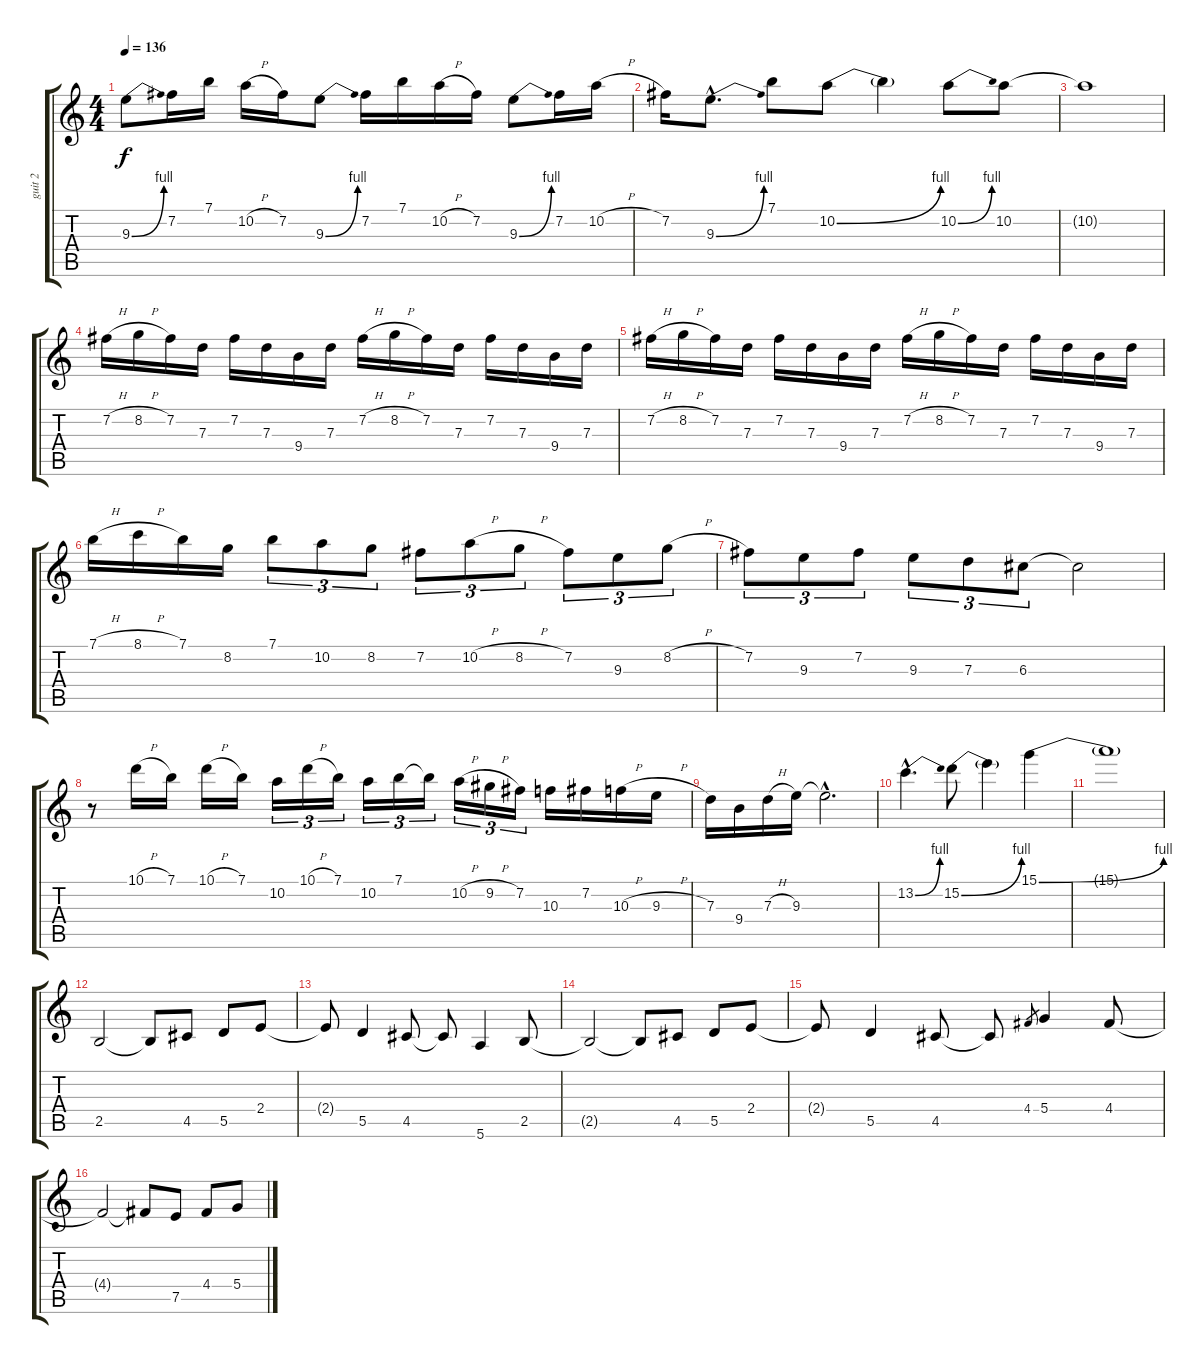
\track ("guit 2" "guit 2") {instrument distortionguitar}
\staff {score tabs}
\tuning (E4 B3 G3 D3 A2 E2) {hide}
\ts (4 4)
\tempo 136
\clef g2
\ks c
9.3{be (bend 0 0 60 4)}.8{dy f} 7.2.16 7.1.16 10.2{h}.16 7.2.16 9.3{be (bend 0 0 60 4)}.8 7.2.16 7.1.16 10.2{h}.16 7.2.16 9.3{be (bend 0 0 60 4)}.8 7.2.16 10.2{h}.16 |
7.2.16 9.3{be (bend 0 0 60 4) hac}.8{d} 7.1.8 10.2{be (bend 0 0 60 4)}.8 10.2{t}.4 10.2{be (bend 0 0 60 4)}.8 10.2.8 |
10.2{t}.1 |
7.2{h}.16 8.2{h}.16 7.2.16 7.3.16 7.2.16 7.3.16 9.4.16 7.3.16 7.2{h}.16 8.2{h}.16 7.2.16 7.3.16 7.2.16 7.3.16 9.4.16 7.3.16 |
7.2{h}.16 8.2{h}.16 7.2.16 7.3.16 7.2.16 7.3.16 9.4.16 7.3.16 7.2{h}.16 8.2{h}.16 7.2.16 7.3.16 7.2.16 7.3.16 9.4.16 7.3.16 |
7.1{h}.16 8.1{h}.16 7.1.16 8.2.16 7.1.8{tu (3 2)} 10.2.8{tu (3 2)} 8.2.8{tu (3 2)} 7.2.8{tu (3 2)} 10.2{h}.8{tu (3 2)} 8.2{h}.8{tu (3 2)} 7.2.8{tu (3 2)} 9.3.8{tu (3 2)} 8.2{h}.8{tu (3 2)} |
7.2.8{tu (3 2)} 9.3.8{tu (3 2)} 7.2.8{tu (3 2)} 9.3.8{tu (3 2)} 7.3.8{tu (3 2)} 6.3.8{tu (3 2)} 6.3{t}.2 |
r.8 10.1{h}.16 7.1.16 10.1{h}.16 7.1.16 10.2.16{tu (3 2)} 10.1{h}.16{tu (3 2)} 7.1.16{tu (3 2)} 10.2.16{tu (3 2)} 7.1.16{tu (3 2)} 7.1{t}.16{tu (3 2)} 10.2{h}.16{tu (3 2)} 9.2{h}.16{tu (3 2)} 7.2.16{tu (3 2)} 10.3.16 7.2.16 10.3{h}.16 9.3{h}.16 |
7.3.16 9.4.16 7.3{h}.16 9.3.16 9.3{hac t}.2{d} |
13.2{be (bend 0 0 60 4) hac}.4{d} 15.2{be (bend 0 0 60 4)}.8 15.2{t}.4 15.1{be (bend 0 0 60 4)}.4 |
15.1{t}.1 |
2.5.2 2.5{t}.8 4.5.8 5.5.8 2.4.8 |
2.4{t}.8 5.5.4 4.5.8 4.5{t}.8 5.6.4 2.5.8 |
2.5{t}.2 2.5{t}.8 4.5.8 5.5.8 2.4.8 |
2.4{t}.8 5.5.4 4.5.8 4.5{t}.8 4.4.8{gr} 5.4.4 4.4.8 |
4.4{t}.2 4.4{t}.8 7.5.8 4.4.8 5.4.8
